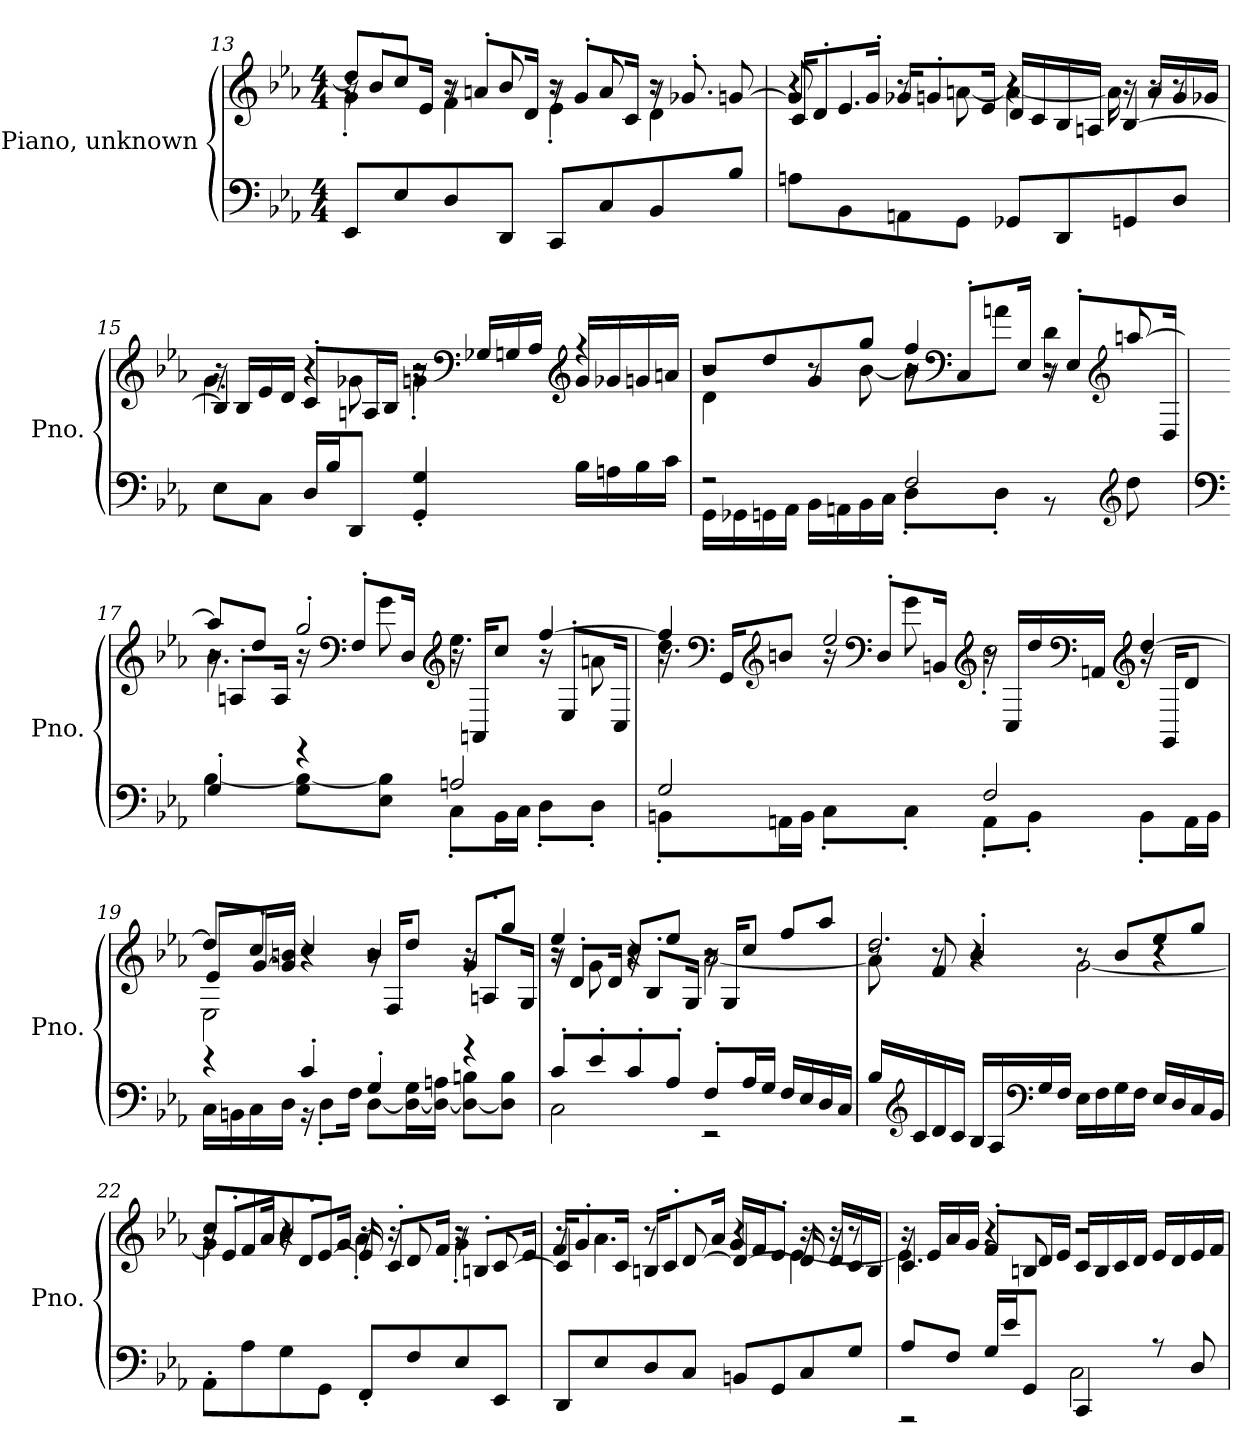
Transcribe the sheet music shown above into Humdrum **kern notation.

**kern	**kern
*part1	*part1
*staff2	*staff1
*I"Piano, unknown	*
*I'Pno.	*
!!LO:LB:g=z
*clefF4	*clefG2
*k[b-e-a-]	*k[b-e-a-]
*M4/4	*M4/4
=13	=13
*	*^
*	*	*^
8EE-/L	8dd/L]	4g'\	16r
.	.	.	8b-'/L
8E-/	8cc/J	.	.
.	.	.	16e-/Jk
8D/	8r	4f\	16r
.	.	.	8an'/L
8DD/J	8b-/	.	.
.	.	.	16d/Jk
8CC/L	8r	4e-'\	16r
.	.	.	8g'/L
8C/	8a/	.	.
.	.	.	16c/Jk
8BB-/	8r	4d\	16r
.	.	.	8.g-X'/
8B-/J	[8gn/	.	.
=14	=14	=14	=14
8An\L	8g/]	4r	16c/KL
.	.	.	8d'/
8BB-\	4.e-/	.	.
.	.	.	16g'/Jk
8AAn\	.	8r	16g-X/KL
.	.	.	8gn'/
8GG\J	.	[8an\	.
.	.	.	16e-/Jk
8GG-X/L	4r	4a\_	16d/LL
.	.	.	16c/
8DD/	.	.	16B-/
.	.	.	16An/JJ
8GGn/	[4B-/	16a\]	16r
.	.	16r	16a/LL
8D/J	.	8r	16g/
.	.	.	16g-X/JJ
!!LO:LB:g=z	!!	!!
=15	=15	=15	=15
8E-\L	4B-/]	4.g\	16r
.	.	.	16B-/LL
8C\J	.	.	16e-/
.	.	.	16d/JJ
16D/LL	4r	.	8c'/L
16B-/J	.	.	.
8DD/J	.	8g-X\	16An/L
.	.	.	16B-/JJ
4GG/' 4G/'	2r	4gn'\	16r
*	*clefF4	*	*
.	.	.	16G-X/LL
.	.	.	16Gn/
.	.	.	16A/JJ
*	*clefG2	*	*
16B-\LL	.	4r	16g/LL
16An\	.	.	16g-X/
16B-\	.	.	16gn/
16c\JJ	.	.	16an/JJ
!!LO:LB:g=z	!!	!!
=16	=16	=16	=16
*^	*	*	*
2r	16GG\LL	2r	4d\	8b-/L
.	16GG-X\	.	.	.
.	16GGn\	.	.	8dd/
.	16AA-\JJ	.	.	.
.	16BB-\LL	.	8r	8g/
.	16AAn\	.	.	.
.	16BB-\	.	[8b-\	8gg/J
.	16C\JJ	.	.	.
2F/	8D'\L	4ff/	8b-\L]	16r
*	*	*clefF4	*	*
.	.	.	.	8C'/L
.	8D'\J	.	8an\J	.
.	.	.	.	16E-/Jk
.	8r	8r	4d'\	16r
.	.	.	.	8E-'/L
*clefG2	*	*clefG2	*	*
.	8dd\	[8aan/	.	.
.	.	.	.	16D/Jk
!!LO:LB:g=z	!!	!!
=17	=17	=17	=17	=17
*clefF4	*	*	*	*
4G'/	[4B-\	8aa/L]	4.b-\	16r
.	.	.	.	8An'/L
.	.	8dd/J	.	.
.	.	.	.	16A/Jk
4r	8G\ 8B-\_L	2gg'/	.	16r
*	*	*clefF4	*	*
.	.	.	.	8F'/L
.	8E-\ 8B-\]J	.	8g\	.
.	.	.	.	16D/Jk
*	*	*clefG2	*	*
2An/	8C'\L	.	4.ee-\	16r
.	.	.	.	16AAn/KL
.	16BB-\L	.	.	8cc/J
.	16C\JJ	.	.	.
.	8D'\L	[4ff/	.	16r
.	.	.	.	8E-'/L
.	8D'\J	.	8an\	.
.	.	.	.	16C/Jk
!!LO:LB:g=z	!!	!!
=18	=18	=18	=18	=18
2G/	8BBn'\L	4ff/]	4.dd\	16r
*	*	*clefF4	*	*
.	.	.	.	16GG/KL
*	*	*clefG2	*	*
.	16AAn\L	.	.	8bn/J
.	16BB\JJ	.	.	.
.	8C'\L	2ee-/	.	16r
*	*	*clefF4	*	*
.	.	.	.	8D'/L
.	8C'\J	.	8g\	.
.	.	.	.	16BBn/Jk
*	*	*clefG2	*	*
2F/	8AA'\L	.	2cc'\	16r
.	.	.	.	16C/LL
.	8BB'\J	.	.	16dd/
*	*	*clefF4	*	*
.	.	.	.	16AAn/JJ
*	*	*clefG2	*	*
.	8BB'\L	[4dd/	.	16r
.	.	.	.	16GG/KL
.	16AA\L	.	.	8d/J
.	16BB\JJ	.	.	.
!!LO:PB:g=z	!!	!!
=19	=19	=19	=19	=19
4r	16C\LL	8dd/L]	2E-\	8e-/L
.	16BBn\	.	.	.
.	16C\	8cc'/J	.	[16g/L
.	16D\JJ	.	.	16g/] 16bn/JJ
4c'/	16r	4r	.	4cc/
.	8D'\L	.	.	.
.	16F\Jk	.	.	.
4G'/	[8D\L	4b/	2r	16r
.	.	.	.	16F/KL
.	16D\_ 16G\L	.	.	8dd/J
.	16D\_ 16An\JJ	.	.	.
4r	8D\_ 8Bn\L	8g/L	.	16r
.	.	.	.	8An'/L
.	8D\] 8B\J	8gg/J	.	.
.	.	.	.	16G/Jk
=20	=20	=20	=20	=20
8c'/L	2C\	4ee-/	8r	16r
.	.	.	.	8d'/L
8e-'/	.	.	8g\	.
.	.	.	.	16d/Jk
8c'/	.	8cc/L	4r	16r
.	.	.	.	8B-'/L
8A-'/J	.	8ee-/J	.	.
.	.	.	.	16G/Jk
8F'/L	2r	2r	[2a-\	16r
.	.	.	.	16G/KL
16A-/L	.	.	.	8cc/J
16G/JJ	.	.	.	.
16F/LL	.	.	.	8ff/L
16E-/	.	.	.	.
16D/	.	.	.	8aa-/J
16C/JJ	.	.	.	.
*v	*v	*	*	*
!!LO:LB:g=z	!!	!!
=21	=21	=21	=21
16B-/LL	2.dd/	8a-\]	8r
*clefG2	*	*	*
16c/	.	.	.
16d/	.	8r	8f/
16c/JJ	.	.	.
16B-/LL	.	4r	4b-'/
16A-/	.	.	.
*clefF4	*	*	*
16G/	.	.	.
16F/JJ	.	.	.
16E-\LL	.	[2g\	8r
16F\	.	.	.
16G\	.	.	8b-/L
16F\JJ	.	.	.
16E-/LL	4r	.	8ee-/
16D/	.	.	.
16C/	.	.	8gg/J
16BB-/JJ	.	.	.
=22	=22	=22	=22
8AA-'\L	8cc/L	4g\]	16r
.	.	.	8e-'/L
8A-\	8f/	.	.
.	.	.	16a-/Jk
8G\	8b-/	4r	16r
.	.	.	8d'/L
8GG\J	[8e-/J	.	.
.	.	.	16g/Jk
8FF'/L	16e-/]	4a-'\	16r
.	16r	.	8c'/L
8F/	8d/	.	.
.	.	.	16f/Jk
8E-/	8r	4g'\	16r
.	.	.	8Bn'/L
8EE-/J	[8c/	.	.
.	.	.	16e-/Jk
!!LO:LB:g=z	!!	!!
=23	=23	=23	=23
8DD/L	4c/]	8r	16f/KL
.	.	.	8g'/
8E-/	.	4.a-\	.
.	.	.	16c/Jk
8D/	8r	.	16Bn/KL
.	.	.	8c'/
8C/J	[8d/	.	.
.	.	.	16a-/Jk
8BBn/L	4d/_	4r	16g/LL
.	.	.	16f/J
8GG/	.	.	8e-'/J
8C/	16d/]	[4e-\	16r
.	16r	.	16d/LL
8G/J	8r	.	16c/
.	.	.	16B/JJ
=24	=24	=24	=24
*^	*	*	*
8A-/L	2r	4.c/	4e-\]	16r
.	.	.	.	16e-/LL
8F/J	.	.	.	16a-/
.	.	.	.	16g/JJ
16G/LL	.	.	4r	8f'/L
16e-/J	.	.	.	.
8GG/J	.	8Bn/	.	16d/L
.	.	.	.	16e-/JJ
4CC/	2C\	2r	2r	16c/LL
.	.	.	.	16B/
.	.	.	.	16c/
.	.	.	.	16d/JJ
8r	.	.	.	16e-/LL
.	.	.	.	16d/
8D/	.	.	.	16e-/
.	.	.	.	16f/JJ
*v	*v	*	*	*
*	*v	*v	*v
=	=
*-	*-
